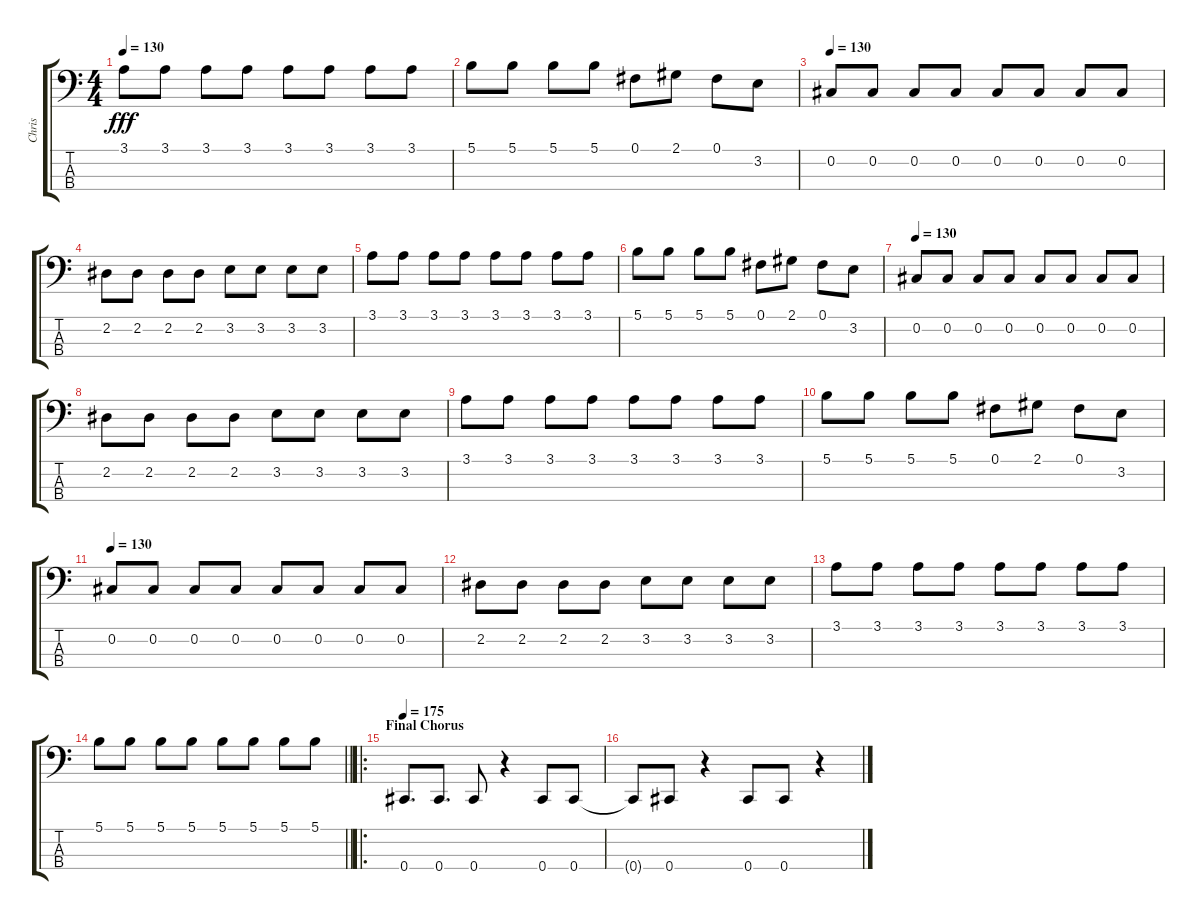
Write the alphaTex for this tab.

\track ("Chris" "Chris") {instrument electricbasspick}
\staff {score tabs}
\tuning (Gb2 Db2 Ab1 Db1) {hide}
\ts (4 4)
\tempo 130
\clef f4
\ks c
3.1.8{dy fff} 3.1.8 3.1.8 3.1.8 3.1.8 3.1.8 3.1.8 3.1.8 |
5.1.8 5.1.8 5.1.8 5.1.8 0.1.8 2.1.8 0.1.8 3.2.8 |
\tempo 130
0.2.8 0.2.8 0.2.8 0.2.8 0.2.8 0.2.8 0.2.8 0.2.8 |
2.2.8 2.2.8 2.2.8 2.2.8 3.2.8 3.2.8 3.2.8 3.2.8 |
3.1.8 3.1.8 3.1.8 3.1.8 3.1.8 3.1.8 3.1.8 3.1.8 |
5.1.8 5.1.8 5.1.8 5.1.8 0.1.8 2.1.8 0.1.8 3.2.8 |
\tempo 130
0.2.8 0.2.8 0.2.8 0.2.8 0.2.8 0.2.8 0.2.8 0.2.8 |
2.2.8 2.2.8 2.2.8 2.2.8 3.2.8 3.2.8 3.2.8 3.2.8 |
3.1.8 3.1.8 3.1.8 3.1.8 3.1.8 3.1.8 3.1.8 3.1.8 |
5.1.8 5.1.8 5.1.8 5.1.8 0.1.8 2.1.8 0.1.8 3.2.8 |
\tempo 130
0.2.8 0.2.8 0.2.8 0.2.8 0.2.8 0.2.8 0.2.8 0.2.8 |
2.2.8 2.2.8 2.2.8 2.2.8 3.2.8 3.2.8 3.2.8 3.2.8 |
3.1.8 3.1.8 3.1.8 3.1.8 3.1.8 3.1.8 3.1.8 3.1.8 |
\barLineRight lightlight
5.1.8 5.1.8 5.1.8 5.1.8 5.1.8 5.1.8 5.1.8 5.1.8 |
\ro
\section ("" "Final Chorus")
\tempo 175
0.4.8{d} 0.4.8{d} 0.4.8 r.4 0.4.8 0.4.8 |
0.4{t}.8 0.4.8 r.4 0.4.8 0.4.8 r.4
